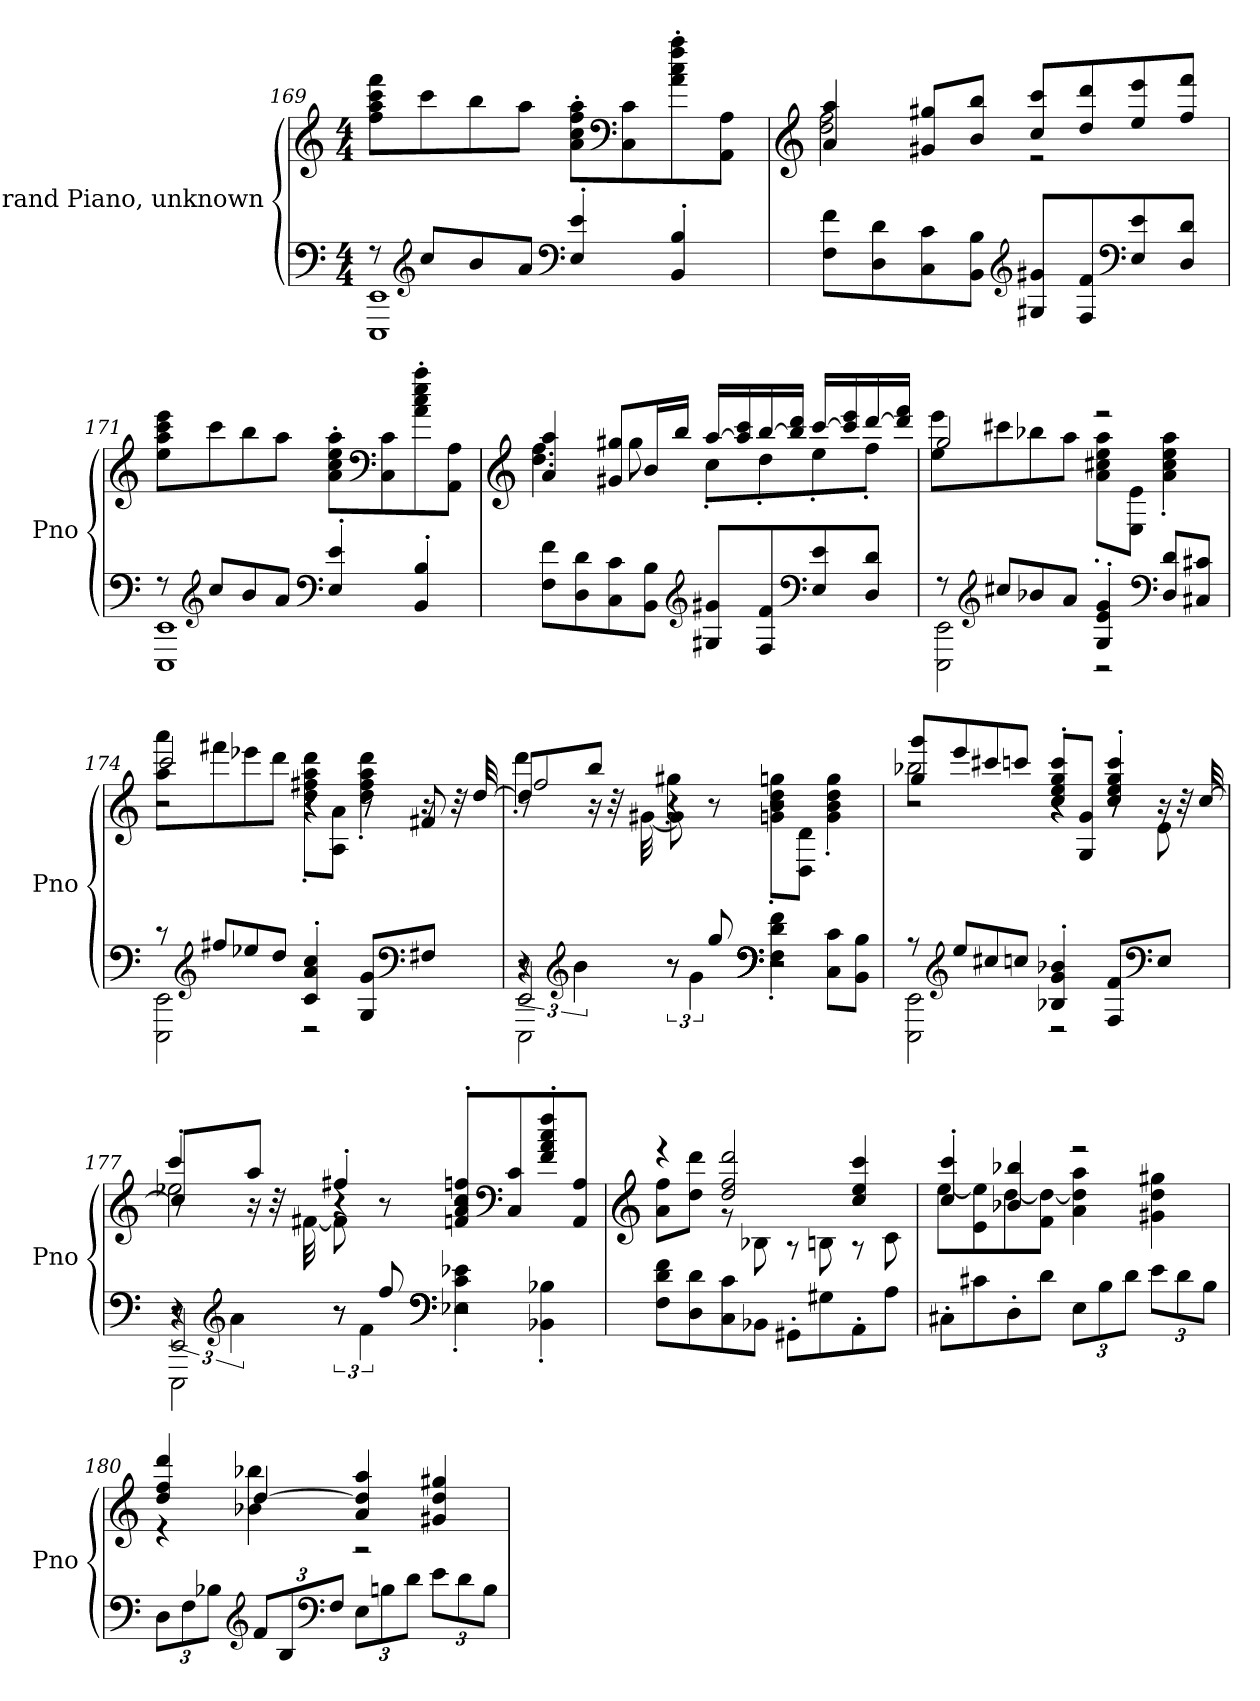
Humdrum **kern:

**kern	**kern
*part1	*part1
*staff2	*staff1
*I"Grand Piano, unknown	*
*I'Pno	*
*clefF4	*clefG2
*k[]	*k[]
*M4/4	*M4/4
=169	=169
*^	*
8r	1EEE 1EE	8ff\ 8aa\ 8ccc\ 8fff\L
*clefG2	*	*
8cc/L	.	8ccc\
8b/	.	8bb\
8a/J	.	8aa\J
*clefF4	*	*
4E/' 4e/'	.	8a\' 8cc\' 8ff\' 8aa\'L
*	*	*clefF4
.	.	8C\ 8c\
4BB/' 4B/'	.	8a\' 8cc\' 8ff\' 8aa\'
.	.	8AA\ 8A\J
*v	*v	*
!!LO:LB:g=z
=170	=170
*	*clefG2
*	*^
8F\ 8f\L	4a/ 4aa/	2dd\ 2ff\
8D\ 8d\	.	.
8C\ 8c\	8g#X/ 8gg#X/L	.
8BB\ 8B\J	8b/ 8bb/J	.
*clefG2	*	*
8G#X/ 8g#X/L	8cc/ 8ccc/L	2r
8F/ 8f/	8dd/ 8ddd/	.
*clefF4	*	*
8E/ 8e/	8ee/ 8eee/	.
8D/ 8d/J	8ff/ 8fff/J	.
*	*v	*v
=171	=171
*^	*
8r	1EEE 1EE	8ee\ 8aa\ 8ccc\ 8eee\L
*clefG2	*	*
8cc/L	.	8ccc\
8b/	.	8bb\
8a/J	.	8aa\J
*clefF4	*	*
4E/' 4e/'	.	8a\' 8cc\' 8ee\' 8aa\'L
*	*	*clefF4
.	.	8C\ 8c\
4BB/' 4B/'	.	8a\' 8cc\' 8ee\' 8aa\'
.	.	8AA\ 8A\J
*v	*v	*
!!LO:PB:g=z
=172	=172
*	*clefG2
*	*^
8F\ 8f\L	4a/ 4aa/	4.dd\ 4.ff\
8D\ 8d\	.	.
8C\ 8c\	8g#X/ 8gg#X/L	.
8BB\ 8B\J	16b/L	8gg#\
.	16bb/JJ	.
*clefG2	*	*
8G#X/ 8g#X/L	[16aa/LL	8cc'\L
.	16aa/] 16ccc/	.
8F/ 8f/	[16bb/	8dd'\
.	16bb/] 16ddd/JJ	.
*clefF4	*	*
8E/ 8e/	[16ccc/LL	8ee'\
.	16ccc/] 16eee/	.
8D/ 8d/J	[16ddd/	8ff'\J
.	16ddd/] 16fff/JJ	.
=173	=173	=173
*^	*	*
8r	2EEE\ 2EE\	2gg/	8ee\ 8eee\L
*clefG2	*	*	*
8cc#X/L	.	.	8ccc#X\
8b-X/	.	.	8bb-X\
8a/J	.	.	8aa\J
4G/' 4e/' 4g/'	2r	2r	8a\' 8cc#X\' 8ee\' 8aa\'L
.	.	.	8E\ 8e\J
*clefF4	*	*	*
8D/ 8d/L	.	.	4a\' 4cc#\' 4ee\' 4aa\'
8C#X/ 8c#X/J	.	.	.
!!LO:LB:g=z
=174	=174	=174	=174
*	*	*	*^
8r	2EEE\ 2EE\	2r	8aa\ 8aaa\L	2ccc/
*clefG2	*	*	*	*
8ff#X/L	.	.	8fff#X\	.
8ee-X/	.	.	8eee-X\	.
8dd/J	.	.	8ddd\J	.
4c/' 4a/' 4cc/'	2r	4r	8dd\' 8ff#X\' 8aa\' 8ddd\'L	4r
.	.	.	8A\ 8a\J	.
8G/ 8g/L	.	8r	4dd\' 4ff#\' 4aa\' 4ddd\'	8r
*clefF4	*	*	*	*
8F#X/J	.	16r	.	8f#X/
.	.	32r	.	.
.	.	[32dd/	.	.
=175	=175	=175	=175	=175
*^	*^	*	*	*^
4r	12r	2EE/	2EEE\	8dd/L]	4ddd'\	2ff/	8r
*clefG2	*	*	*	*	*	*	*
.	6b\	.	.	.	.	.	.
.	.	.	.	8bb/J	.	.	16r
.	.	.	.	.	.	.	32r
.	.	.	.	.	.	.	[32g#X\
8r	12r	.	.	4r	4gg#X'\	.	8g#\]
.	6g\	.	.	.	.	.	.
8gg/	.	.	.	.	.	.	8r
*clefF4	*	*	*	*	*	*	*
2r	4F\' 4d\' 4f\'	2r	2r	2r	8gn\' 8b\' 8dd\' 8ggn\'L	2r	2r
.	.	.	.	.	8D\ 8d\J	.	.
.	8C\ 8c\L	.	.	.	4g\' 4b\' 4dd\' 4gg\'	.	.
.	8BB\ 8B\J	.	.	.	.	.	.
*	*v	*v	*v	*	*	*	*
*	*	*	*	*v	*v
!!LO:LB:g=z
=176	=176	=176	=176	=176
8r	2EEE\ 2EE\	2r	2bb-X\	8gg/ 8ggg/L
*clefG2	*	*	*	*
8ee/L	.	.	.	8eee/
8cc#X/	.	.	.	8ccc#X/
8ccn/J	.	.	.	8cccn/J
4B-X/' 4g/' 4b-X/'	2r	4r	4r	8cc/' 8ee/' 8gg/' 8ccc/'L
.	.	.	.	8G/ 8g/J
8F/ 8f/L	.	8r	8r	4cc/' 4ee/' 4gg/' 4ccc/'
*clefF4	*	*	*	*
8E/J	.	16r	8e\	.
.	.	32r	.	.
.	.	[32cc/	.	.
=177	=177	=177	=177	=177
*^	*^	*	*	*^
4r	12r	2EE/	2EEE\	8cc/L]	2ee-X\	4ccc'/	8r
*clefG2	*	*	*	*	*	*	*
.	6a\	.	.	.	.	.	.
.	.	.	.	8aa/J	.	.	16r
.	.	.	.	.	.	.	32r
.	.	.	.	.	.	.	[32f#X\
8r	12r	.	.	4r	.	4ff#X'/	8f#\]
.	6f\	.	.	.	.	.	.
8ff/	.	.	.	.	.	.	8r
*clefF4	*	*	*	*	*	*	*
2r	4E-X\' 4c\' 4e-X\'	2r	2r	2r	2r	8fn/' 8a/' 8cc/' 8ffn/'L	2r
*	*	*	*	*clefF4	*	*	*
.	.	.	.	.	.	8C/ 8c/	.
.	4BB-X\' 4B-X\'	.	.	.	.	8f/' 8a/' 8cc/' 8ff/'	.
.	.	.	.	.	.	8AA/ 8A/J	.
*v	*v	*v	*v	*	*	*	*
*	*v	*v	*v	*v
!!LO:LB:g=z
=178	=178
*	*clefG2
*	*^
8F\ 8d\ 8f\L	4r	8a\ 8ff\L
8D\ 8d\	.	8dd\ 8ddd\J
8C\ 8c\	2dd/ 2ff/ 2ddd/	8r
8BB-X\J	.	8B-X\
8GG#X'\L	.	8r
8G#X\	.	8Bn\
8AA'\	4cc/ 4ee/ 4ccc/	8r
8A\J	.	8c\
=179	=179	=179
8C#X'\L	4cc/' 4ccc/'	[8ee\L
8c#X\	.	8e\ 8ee\]
8D'\	4b-X/ 4bb-X/	[8dd\
8d\J	.	8f\ 8dd\_J
*Xbrackettup	*	*
12E\L	2r	4a\ 4dd\] 4aa\
12B\	.	.
12d\J	.	.
12e\L	.	4g#X\ 4dd\ 4gg#X\
12d\	.	.
12B\J	.	.
=180	=180	=180
12D\L	4dd/ 4ff/ 4ddd/	4r
12F\	.	.
12B-X\J	.	.
*clefG2	*	*
12f/L	[4dd/	4b-X\ 4bb-X\
12B-/	.	.
*clefF4	*	*
12F/J	.	.
12E\L	4a/ 4dd/] 4aa/	2r
12Bn\	.	.
12d\J	.	.
12e\L	4g#X/ 4dd/ 4gg#X/	.
12d\	.	.
12B\J	.	.
*	*v	*v
=	=
*-	*-
